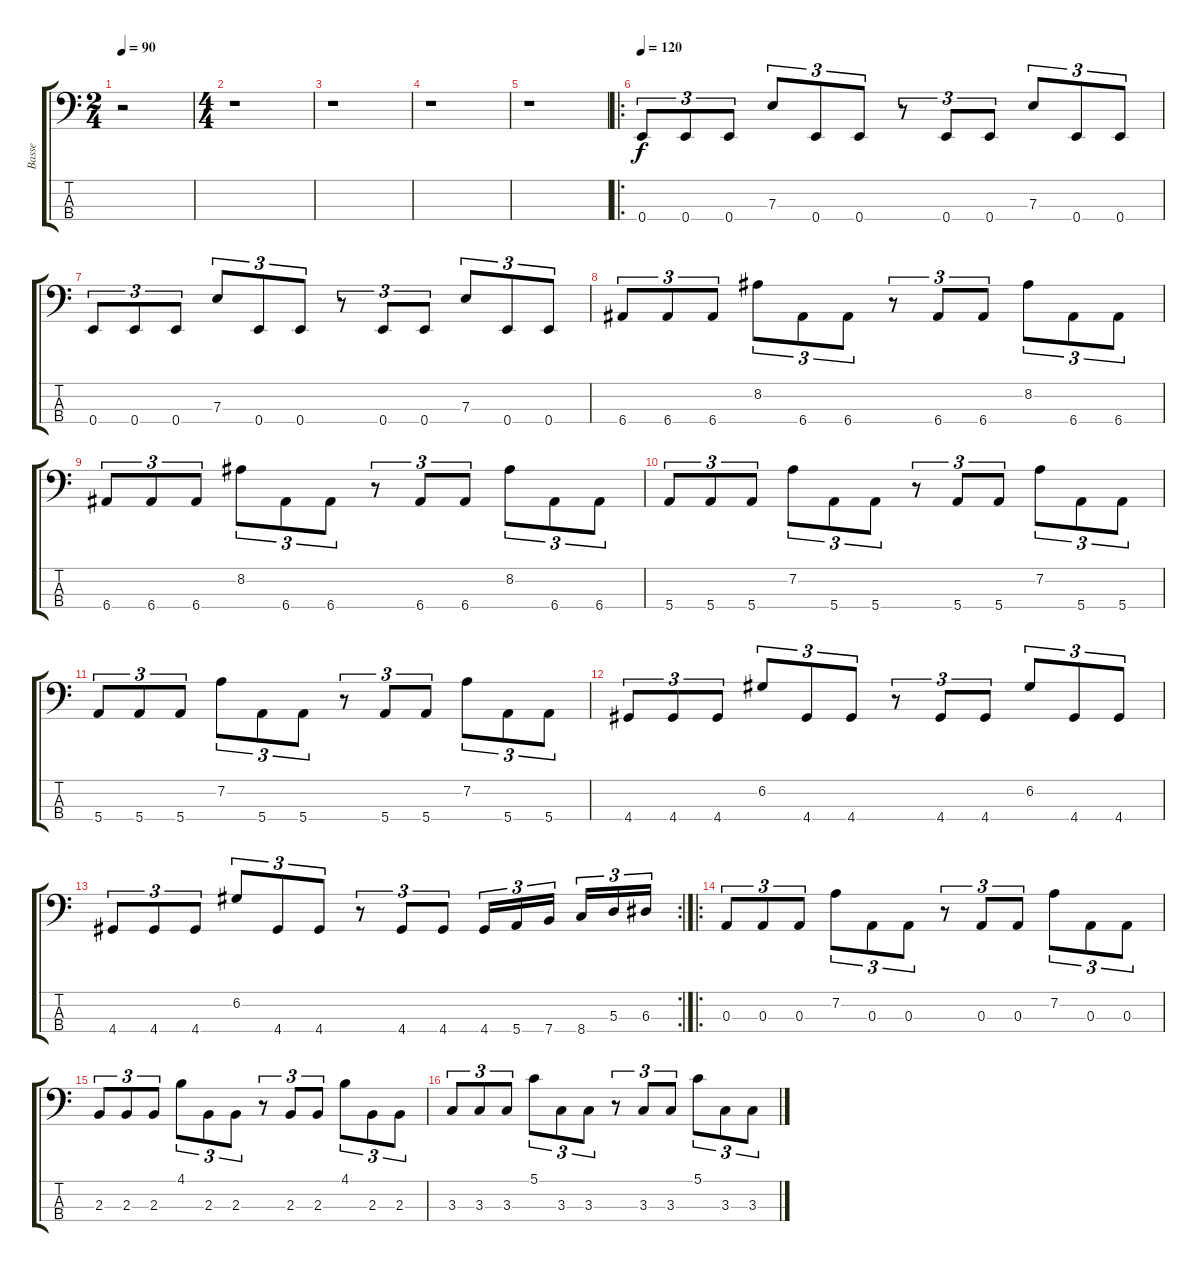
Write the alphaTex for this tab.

\track ("Basse" "Basse") {instrument electricbassfinger}
\staff {score tabs}
\tuning (G2 D2 A1 E1) {hide}
\ts (2 4)
\tempo 90
\clef f4
\ks c
r.2{dy f instrument electricbassfinger} |
\ts (4 4)
r.1 |
r.1 |
r.1 |
r.1 |
\ro
\tempo 120
0.4.8{tu (3 2)} 0.4.8{tu (3 2)} 0.4.8{tu (3 2)} 7.3.8{tu (3 2)} 0.4.8{tu (3 2)} 0.4.8{tu (3 2)} r.8{tu (3 2)} 0.4.8{tu (3 2)} 0.4.8{tu (3 2)} 7.3.8{tu (3 2)} 0.4.8{tu (3 2)} 0.4.8{tu (3 2)} |
0.4.8{tu (3 2)} 0.4.8{tu (3 2)} 0.4.8{tu (3 2)} 7.3.8{tu (3 2)} 0.4.8{tu (3 2)} 0.4.8{tu (3 2)} r.8{tu (3 2)} 0.4.8{tu (3 2)} 0.4.8{tu (3 2)} 7.3.8{tu (3 2)} 0.4.8{tu (3 2)} 0.4.8{tu (3 2)} |
6.4.8{tu (3 2)} 6.4.8{tu (3 2)} 6.4.8{tu (3 2)} 8.2.8{tu (3 2)} 6.4.8{tu (3 2)} 6.4.8{tu (3 2)} r.8{tu (3 2)} 6.4.8{tu (3 2)} 6.4.8{tu (3 2)} 8.2.8{tu (3 2)} 6.4.8{tu (3 2)} 6.4.8{tu (3 2)} |
6.4.8{tu (3 2)} 6.4.8{tu (3 2)} 6.4.8{tu (3 2)} 8.2.8{tu (3 2)} 6.4.8{tu (3 2)} 6.4.8{tu (3 2)} r.8{tu (3 2)} 6.4.8{tu (3 2)} 6.4.8{tu (3 2)} 8.2.8{tu (3 2)} 6.4.8{tu (3 2)} 6.4.8{tu (3 2)} |
5.4.8{tu (3 2)} 5.4.8{tu (3 2)} 5.4.8{tu (3 2)} 7.2.8{tu (3 2)} 5.4.8{tu (3 2)} 5.4.8{tu (3 2)} r.8{tu (3 2)} 5.4.8{tu (3 2)} 5.4.8{tu (3 2)} 7.2.8{tu (3 2)} 5.4.8{tu (3 2)} 5.4.8{tu (3 2)} |
5.4.8{tu (3 2)} 5.4.8{tu (3 2)} 5.4.8{tu (3 2)} 7.2.8{tu (3 2)} 5.4.8{tu (3 2)} 5.4.8{tu (3 2)} r.8{tu (3 2)} 5.4.8{tu (3 2)} 5.4.8{tu (3 2)} 7.2.8{tu (3 2)} 5.4.8{tu (3 2)} 5.4.8{tu (3 2)} |
4.4.8{tu (3 2)} 4.4.8{tu (3 2)} 4.4.8{tu (3 2)} 6.2.8{tu (3 2)} 4.4.8{tu (3 2)} 4.4.8{tu (3 2)} r.8{tu (3 2)} 4.4.8{tu (3 2)} 4.4.8{tu (3 2)} 6.2.8{tu (3 2)} 4.4.8{tu (3 2)} 4.4.8{tu (3 2)} |
\rc 2
4.4.8{tu (3 2)} 4.4.8{tu (3 2)} 4.4.8{tu (3 2)} 6.2.8{tu (3 2)} 4.4.8{tu (3 2)} 4.4.8{tu (3 2)} r.8{tu (3 2)} 4.4.8{tu (3 2)} 4.4.8{tu (3 2)} 4.4.16{tu (3 2)} 5.4.16{tu (3 2)} 7.4.16{tu (3 2)} 8.4.16{tu (3 2)} 5.3.16{tu (3 2)} 6.3.16{tu (3 2)} |
\ro
0.3.8{tu (3 2)} 0.3.8{tu (3 2)} 0.3.8{tu (3 2)} 7.2.8{tu (3 2)} 0.3.8{tu (3 2)} 0.3.8{tu (3 2)} r.8{tu (3 2)} 0.3.8{tu (3 2)} 0.3.8{tu (3 2)} 7.2.8{tu (3 2)} 0.3.8{tu (3 2)} 0.3.8{tu (3 2)} |
2.3.8{tu (3 2)} 2.3.8{tu (3 2)} 2.3.8{tu (3 2)} 4.1.8{tu (3 2)} 2.3.8{tu (3 2)} 2.3.8{tu (3 2)} r.8{tu (3 2)} 2.3.8{tu (3 2)} 2.3.8{tu (3 2)} 4.1.8{tu (3 2)} 2.3.8{tu (3 2)} 2.3.8{tu (3 2)} |
3.3.8{tu (3 2)} 3.3.8{tu (3 2)} 3.3.8{tu (3 2)} 5.1.8{tu (3 2)} 3.3.8{tu (3 2)} 3.3.8{tu (3 2)} r.8{tu (3 2)} 3.3.8{tu (3 2)} 3.3.8{tu (3 2)} 5.1.8{tu (3 2)} 3.3.8{tu (3 2)} 3.3.8{tu (3 2)}
